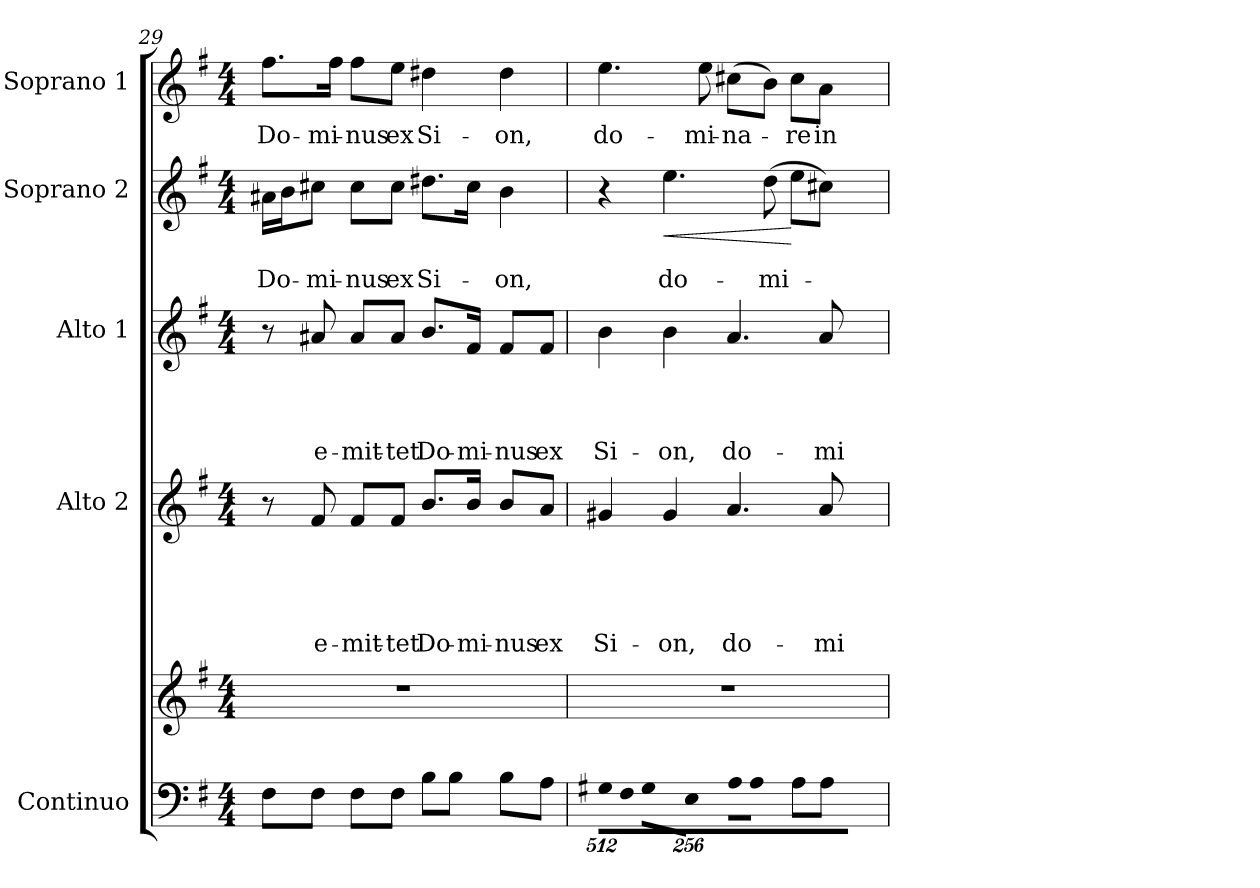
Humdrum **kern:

**kern	**kern	**kern	**text	**text	**text	**text	**text	**kern	**text	**text	**text	**text	**kern	**text	**text	**dynam	**kern	**text
*part5	*part5	*part4	*part4	*part4	*part4	*part4	*part4	*part3	*part3	*part3	*part3	*part3	*part2	*part2	*part2	*part2	*part1	*part1
*staff6	*staff5	*staff4	*staff4	*staff4	*staff4	*staff4	*staff4	*staff3	*staff3	*staff3	*staff3	*staff3	*staff2	*staff2	*staff2	*staff2	*staff1	*staff1
*I"Continuo	*	*I"Alto 2	*	*	*	*	*	*I"Alto 1	*	*	*	*	*I"Soprano 2	*	*	*	*I"Soprano 1	*
*	*	*I'A. 2	*	*	*	*	*	*I'A. 1	*	*	*	*	*I'S. 2	*	*	*	*I'S. 1	*
*clefF4	*clefG2	*clefG2	*	*	*	*	*	*clefG2	*	*	*	*	*clefG2	*	*	*	*clefG2	*
*k[f#]	*k[f#]	*k[f#]	*	*	*	*	*	*k[f#]	*	*	*	*	*k[f#]	*	*	*	*k[f#]	*
*G:	*G:	*G:	*	*	*	*	*	*G:	*	*	*	*	*G:	*	*	*	*G:	*
*M4/4	*M4/4	*M4/4	*	*	*	*	*	*M4/4	*	*	*	*	*M4/4	*	*	*	*M4/4	*
=29	=29	=29	=29	=29	=29	=29	=29	=29	=29	=29	=29	=29	=29	=29	=29	=29	=29	=29
!	!	!	!	!	!	!	!	!	!	!	!	!	!	!	!LO:LY:b	!	!	!LO:LY:b
8F#\L	1r	8r	.	.	.	.	.	8r	.	.	.	.	16a#X\LL	.	Do-	.	8.ff#\L	Do-
.	.	.	.	.	.	.	.	.	.	.	.	.	16b\J	.	.	.	.	.
!	!	!	!	!	!	!	!LO:LY:b	!	!	!	!	!LO:LY:b	!	!	!LO:LY:b	!	!	!
8F#\J	.	8f#/	.	.	.	.	e-	8a#X/	.	.	.	e-	8cc#X\J	.	-mi-	.	.	.
!	!	!	!	!	!	!	!	!	!	!	!	!	!	!	!	!	!	!LO:LY:b
.	.	.	.	.	.	.	.	.	.	.	.	.	.	.	.	.	16ff#\Jk	-mi-
!	!	!	!	!	!	!	!LO:LY:b	!	!	!	!	!LO:LY:b	!	!	!LO:LY:b	!	!	!LO:LY:b
8F#\L	.	8f#/L	.	.	.	.	-mit-	8a#/L	.	.	.	-mit-	8cc#\L	.	-nus	.	8ff#\L	-nus
!	!	!	!	!	!	!	!LO:LY:b	!	!	!	!	!LO:LY:b	!	!	!LO:LY:b	!	!	!LO:LY:b
8F#\J	.	8f#/J	.	.	.	.	-tet	8a#/J	.	.	.	-tet	8cc#\J	.	ex	.	8ee\J	ex
!	!	!	!	!	!	!	!LO:LY:b	!	!	!	!	!LO:LY:b	!	!	!LO:LY:b	!	!	!LO:LY:b
8B\L	.	8.b/L	.	.	.	.	Do-	8.b/L	.	.	.	Do-	8.dd#X\L	.	Si-	.	4dd#X\	Si-
8B\J	.	.	.	.	.	.	.	.	.	.	.	.	.	.	.	.	.	.
!	!	!	!	!	!	!	!LO:LY:b	!	!	!	!	!LO:LY:b	!	!	!	!	!	!
.	.	16b/Jk	.	.	.	.	-mi-	16f#/Jk	.	.	.	-mi-	16cc#\Jk	.	.	.	.	.
!	!	!	!	!	!	!	!LO:LY:b	!	!	!	!	!LO:LY:b	!	!	!LO:LY:b	!	!	!LO:LY:b
8B\L	.	8b/L	.	.	.	.	-nus	8f#/L	.	.	.	-nus	4b\	.	-on,	.	4dd#\	-on,
!	!	!	!	!	!	!	!LO:LY:b	!	!	!	!	!LO:LY:b	!	!	!	!	!	!
8A\J	.	8a/J	.	.	.	.	ex	8f#/J	.	.	.	ex	.	.	.	.	.	.
!!LO:LB:g=z
=30	=30	=30	=30	=30	=30	=30	=30	=30	=30	=30	=30	=30	=30	=30	=30	=30	=30	=30
*Xbrackettup	*	*	*	*	*	*	*	*	*	*	*	*	*	*	*	*	*	*
!LO:N:vis=8	!	!	!	!	!	!	!LO:LY:b	!	!	!	!	!LO:LY:b	!	!	!	!	!	!LO:LY:b
4096%341G#X\L	1r	4g#X/	.	.	.	.	Si-	4b\	.	.	.	Si-	4r	.	.	.	4.ee\	do-
!LO:N:vis=8	!	!	!	!	!	!	!	!	!	!	!	!	!	!	!	!	!	!
2048%171F#\J	.	.	.	.	.	.	.	.	.	.	.	.	.	.	.	.	.	.
!LO:N:vis=8	!	!	!	!	!	!	!	!	!	!	!	!	!	!	!	!	!	!
4096%341G#\L	.	.	.	.	.	.	.	.	.	.	.	.	.	.	.	.	.	.
!LO:N:vis=8	!	!	!	!	!	!	!LO:LY:b	!	!	!	!	!LO:LY:b	!	!	!LO:LY:b	!LO:HP:b	!	!
4096%341E\J	.	4g#/	.	.	.	.	-on,	4b\	.	.	.	-on,	4.ee\	.	do-	<	.	.
!LO:N:vis=8	!	!	!	!	!	!	!	!	!	!	!	!	!	!	!	!	!	!
2048%171A\L	.	.	.	.	.	.	.	.	.	.	.	.	.	.	.	.	.	.
!	!	!	!	!	!	!	!	!	!	!	!	!	!	!	!	!	!	!LO:LY:b
.	.	.	.	.	.	.	.	.	.	.	.	.	.	.	.	.	8ee\	-mi-
!LO:N:vis=8	!	!	!	!	!	!	!	!	!	!	!	!	!	!	!	!	!	!
4096%341A\J	.	.	.	.	.	.	.	.	.	.	.	.	.	.	.	.	.	.
!	!	!	!	!	!	!	!LO:LY:b	!	!	!	!	!LO:LY:b	!	!	!	!	!	!LO:LY:b
8A\L	.	4.a/	.	.	.	.	do-	4.a/	.	.	.	do-	.	.	.	.	(>8cc#X\L	-na-
!	!	!	!	!	!	!	!	!	!	!	!	!	!	!	!LO:LY:b	!	!	!
8A\J	.	.	.	.	.	.	.	.	.	.	.	.	(>8dd\	.	-mi-	.	8b\J)	.
!	!	!	!	!	!	!	!	!	!	!	!	!	!	!	!	!	!	!LO:LY:b
4ryy	.	.	.	.	.	.	.	.	.	.	.	.	8ee\L	.	.	[	8cc#\L	-re
!	!	!	!	!	!	!	!LO:LY:b	!	!	!	!	!LO:LY:b	!	!	!	!	!	!LO:LY:b
.	.	8a/	.	.	.	.	-mi-	8a/	.	.	.	-mi-	8cc#X\J)	.	.	.	8a\J	in
=	=	=	=	=	=	=	=	=	=	=	=	=	=	=	=	=	=	=
*-	*-	*-	*-	*-	*-	*-	*-	*-	*-	*-	*-	*-	*-	*-	*-	*-	*-	*-
